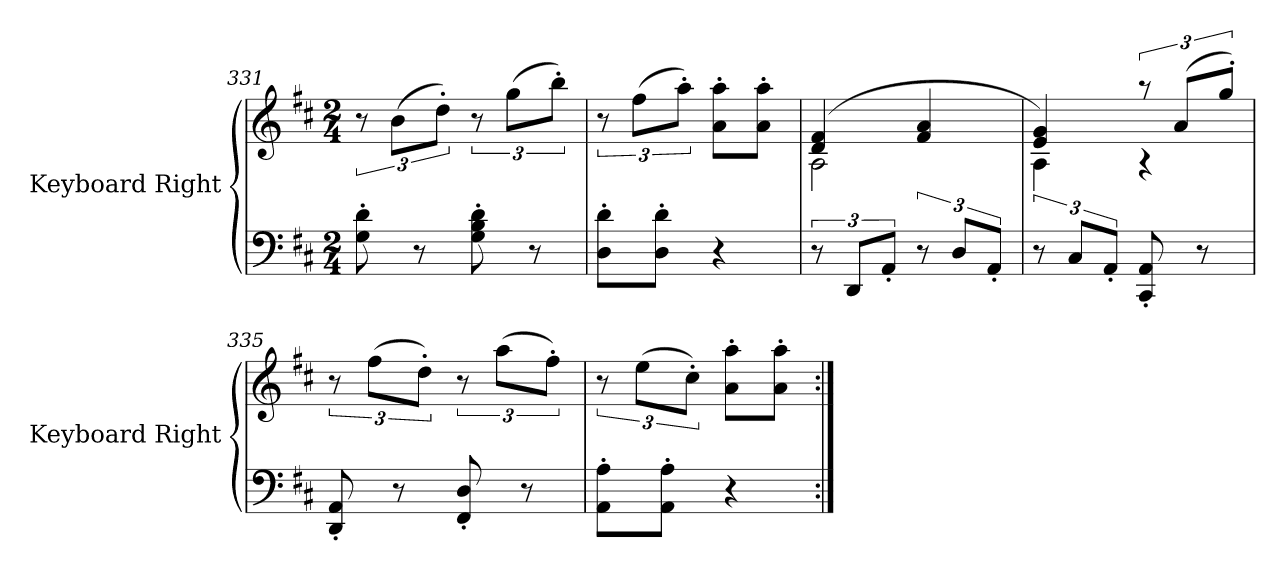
**kern	**kern
*part1	*part1
*staff2	*staff1
*I"Keyboard Right	*
*I'Keyboard Right	*
*clefF4	*clefG2
*k[f#c#]	*k[f#c#]
*D:	*D:
*M2/4	*M2/4
=331	=331
8G\' 8d\'	12r
.	(>12b\L
8r	.
.	12dd'\J)
8G\' 8B\' 8d\'	12r
.	(>12gg\L
8r	.
.	12bb'\J)
=332	=332
8D\' 8d\'L	12r
.	(>12ff#\L
8D\' 8d\'J	.
.	12aa'\J)
4r	8a\' 8aa\'L
.	8a\' 8aa\'J
=333	=333
*	*^
12r	(<4d/ 4f#/	2A\
12DD/L	.	.
12AA'/J	.	.
12r	4f#/ 4a/	.
12D/L	.	.
12AA'/J	.	.
=334	=334	=334
12r	4e/ 4g/)	4A\
12C#/L	.	.
12AA'/J	.	.
8CC#/' 8AA/'	12r	4r
.	(>12a/L	.
8r	.	.
.	12gg'/J)	.
*	*v	*v
=335	=335
8DD/' 8AA/'	12r
.	(>12ff#\L
8r	.
.	12dd'\J)
8FF#/' 8D/'	12r
.	(>12aa\L
8r	.
.	12ff#'\J)
!!LO:LB:g=z
=336	=336
8AA\' 8A\'L	12r
.	(>12ee\L
8AA\' 8A\'J	.
.	12cc#'\J)
4r	8a\' 8aa\'L
.	8a\' 8aa\'J
=:|!	=:|!
*-	*-
